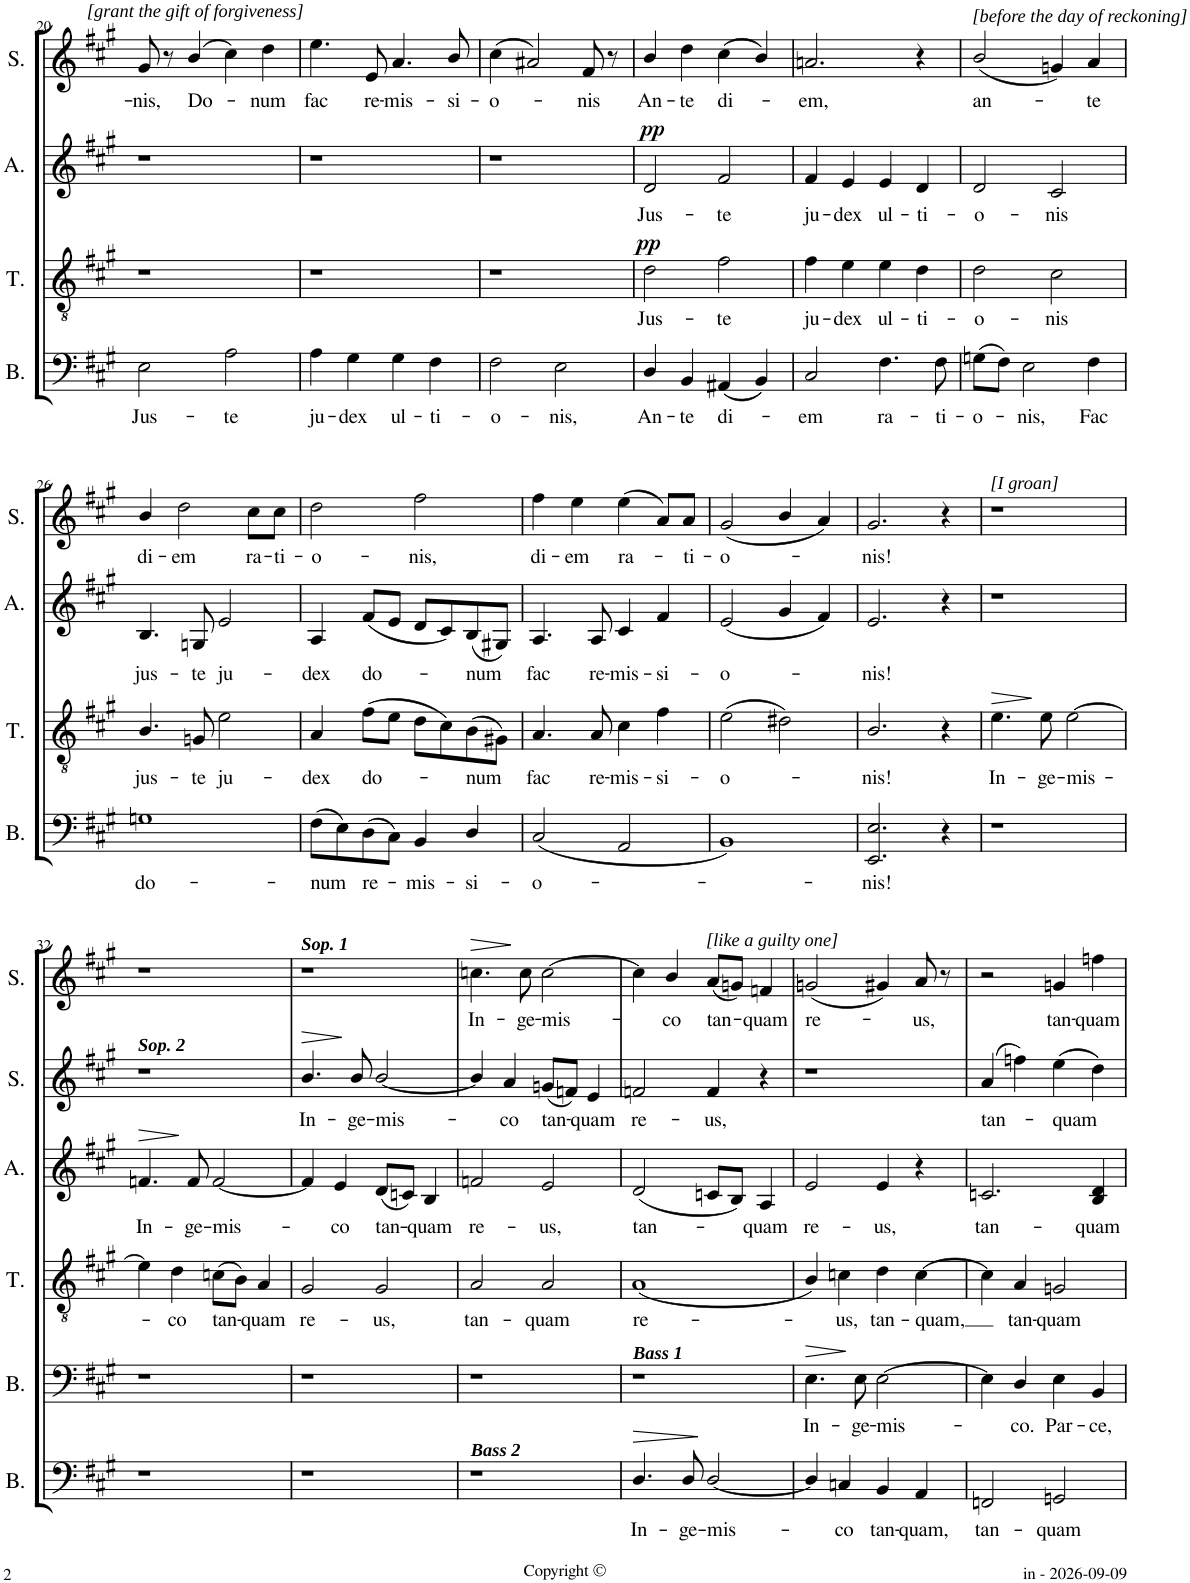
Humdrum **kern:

**kern	**text	**kern	**text	**kern	**text	**dynam	**kern	**text	**dynam	**kern	**text	**dynam	**kern	**text	**dynam
*part6	*part6	*part5	*part5	*part4	*part4	*part4	*part3	*part3	*part3	*part2	*part2	*part2	*part1	*part1	*part1
*staff6	*staff6	*staff5	*staff5	*staff4	*staff4	*staff4	*staff3	*staff3	*staff3	*staff2	*staff2	*staff2	*staff1	*staff1	*staff1
*I"Bass II	*	*I"Bass	*	*I"Tenor	*	*	*I"Alto	*	*	*I"Soprano II	*	*	*I"Soprano	*	*
*I'B.	*	*I'B.	*	*I'T.	*	*	*I'A.	*	*	*I'S.	*	*	*I'S.	*	*
!!LO:PB:g=z
*clefF4	*	*clefF4	*	*clefGv2	*	*	*clefG2	*	*	*clefG2	*	*	*clefG2	*	*
*	*	*	*	*Trd7c12	*	*	*	*	*	*	*	*	*	*	*
*k[f#c#g#]	*	*k[f#c#g#]	*	*k[f#c#g#]	*	*	*k[f#c#g#]	*	*	*k[f#c#g#]	*	*	*k[f#c#g#]	*	*
*A:	*	*A:	*	*A:	*	*	*A:	*	*	*A:	*	*	*A:	*	*
*M4/4	*	*M4/4	*	*M4/4	*	*	*M4/4	*	*	*M4/4	*	*	*M4/4	*	*
*met(c)	*	*met(c)	*	*met(c)	*	*	*met(c)	*	*	*met(c)	*	*	*met(c)	*	*
=20	=20	=20	=20	=20	=20	=20	=20	=20	=20	=20	=20	=20	=20	=20	=20
!	!	!	!LO:LY:b	!	!	!	!	!	!	!	!	!	!	!LO:LY:b	!
1r	.	2E\	Jus-	1r	.	.	1r	.	.	1r	.	.	8g#/	-nis,	.
.	.	.	.	.	.	.	.	.	.	.	.	.	8r	.	.
!	!	!	!	!	!	!	!	!	!	!	!	!	!	!LO:LY:b	!
.	.	.	.	.	.	.	.	.	.	.	.	.	(4b/	Do-	.
!	!	!	!	!	!	!	!	!	!	!	!	!	!LO:TX:a:i:t=[grant the gift of forgiveness]	!	!
!	!	!	!LO:LY:b	!	!	!	!	!	!	!	!	!	!	!	!
.	.	2A\	-te	.	.	.	.	.	.	.	.	.	4cc#\)	.	.
!	!	!	!	!	!	!	!	!	!	!	!	!	!	!LO:LY:b	!
.	.	.	.	.	.	.	.	.	.	.	.	.	4dd\	-num	.
=21	=21	=21	=21	=21	=21	=21	=21	=21	=21	=21	=21	=21	=21	=21	=21
!	!	!	!LO:LY:b	!	!	!	!	!	!	!	!	!	!	!LO:LY:b	!
1r	.	4A\	ju-	1r	.	.	1r	.	.	1r	.	.	4.ee\	fac	.
!	!	!	!LO:LY:b	!	!	!	!	!	!	!	!	!	!	!	!
.	.	4G#\	-dex	.	.	.	.	.	.	.	.	.	.	.	.
!	!	!	!	!	!	!	!	!	!	!	!	!	!	!LO:LY:b	!
.	.	.	.	.	.	.	.	.	.	.	.	.	8e/	re-	.
!	!	!	!LO:LY:b	!	!	!	!	!	!	!	!	!	!	!LO:LY:b	!
.	.	4G#\	ul-	.	.	.	.	.	.	.	.	.	4.a/	-mis-	.
!	!	!	!LO:LY:b	!	!	!	!	!	!	!	!	!	!	!	!
.	.	4F#\	-ti-	.	.	.	.	.	.	.	.	.	.	.	.
!	!	!	!	!	!	!	!	!	!	!	!	!	!	!LO:LY:b	!
.	.	.	.	.	.	.	.	.	.	.	.	.	8b/	-si-	.
=22	=22	=22	=22	=22	=22	=22	=22	=22	=22	=22	=22	=22	=22	=22	=22
!	!	!	!LO:LY:b	!	!	!	!	!	!	!	!	!	!	!LO:LY:b	!
1r	.	2F#\	-o-	1r	.	.	1r	.	.	1r	.	.	(4cc#\	-o-	.
.	.	.	.	.	.	.	.	.	.	.	.	.	2a#X/)	.	.
!	!	!	!LO:LY:b	!	!	!	!	!	!	!	!	!	!	!	!
.	.	2E\	-nis,	.	.	.	.	.	.	.	.	.	.	.	.
!	!	!	!	!	!	!	!	!	!	!	!	!	!	!LO:LY:b	!
.	.	.	.	.	.	.	.	.	.	.	.	.	8f#/	-nis	.
.	.	.	.	.	.	.	.	.	.	.	.	.	8r	.	.
=23	=23	=23	=23	=23	=23	=23	=23	=23	=23	=23	=23	=23	=23	=23	=23
!	!	!	!LO:LY:b	!	!LO:LY:b	!LO:DY:a	!	!LO:LY:b	!LO:DY:a	!	!	!	!	!LO:LY:b	!
1r	.	4D/	An-	2d\	Jus-	pp	2d/	Jus-	pp	1r	.	.	4b/	An-	.
!	!	!	!LO:LY:b	!	!	!	!	!	!	!	!	!	!	!LO:LY:b	!
.	.	4BB/	-te	.	.	.	.	.	.	.	.	.	4dd\	-te	.
!	!	!	!LO:LY:b	!	!LO:LY:b	!	!	!LO:LY:b	!	!	!	!	!	!LO:LY:b	!
.	.	(4AA#X/	di-	2f#\	-te	.	2f#/	-te	.	.	.	.	(4cc#\	di-	.
.	.	4BB/)	.	.	.	.	.	.	.	.	.	.	4b/)	.	.
=24	=24	=24	=24	=24	=24	=24	=24	=24	=24	=24	=24	=24	=24	=24	=24
!	!	!	!LO:LY:b	!	!LO:LY:b	!	!	!LO:LY:b	!	!	!	!	!	!LO:LY:b	!
1r	.	2C#/	-em	4f#\	ju-	.	4f#/	ju-	.	1r	.	.	2.an/	-em,	.
!	!	!	!	!	!LO:LY:b	!	!	!LO:LY:b	!	!	!	!	!	!	!
.	.	.	.	4e\	-dex	.	4e/	-dex	.	.	.	.	.	.	.
!	!	!	!LO:LY:b	!	!LO:LY:b	!	!	!LO:LY:b	!	!	!	!	!	!	!
.	.	4.F#\	ra-	4e\	ul-	.	4e/	ul-	.	.	.	.	.	.	.
!	!	!	!	!	!LO:LY:b	!	!	!LO:LY:b	!	!	!	!	!	!	!
.	.	.	.	4d\	-ti-	.	4d/	-ti-	.	.	.	.	4r	.	.
!	!	!	!LO:LY:b	!	!	!	!	!	!	!	!	!	!	!	!
.	.	8F#\	-ti-	.	.	.	.	.	.	.	.	.	.	.	.
=25	=25	=25	=25	=25	=25	=25	=25	=25	=25	=25	=25	=25	=25	=25	=25
!	!	!	!	!	!	!	!	!	!	!	!	!	!LO:TX:a:i:t=[before the day of reckoning]	!	!
!	!	!	!LO:LY:b	!	!LO:LY:b	!	!	!LO:LY:b	!	!	!	!	!	!LO:LY:b	!
1r	.	(8Gn\L	-o-	2d\	-o-	.	2d/	-o-	.	1r	.	.	(2b/	an-	.
.	.	8F#\J)	.	.	.	.	.	.	.	.	.	.	.	.	.
!	!	!	!LO:LY:b	!	!	!	!	!	!	!	!	!	!	!	!
.	.	2E\	-nis,	.	.	.	.	.	.	.	.	.	.	.	.
!	!	!	!	!	!LO:LY:b	!	!	!LO:LY:b	!	!	!	!	!	!	!
.	.	.	.	2c#\	-nis	.	2c#/	-nis	.	.	.	.	4gn/)	.	.
!	!	!	!LO:LY:b	!	!	!	!	!	!	!	!	!	!	!LO:LY:b	!
.	.	4F#\	Fac	.	.	.	.	.	.	.	.	.	4a/	-te	.
!!LO:LB:g=z
=26	=26	=26	=26	=26	=26	=26	=26	=26	=26	=26	=26	=26	=26	=26	=26
!	!	!	!LO:LY:b	!	!LO:LY:b	!	!	!LO:LY:b	!	!	!	!	!	!LO:LY:b	!
1r	.	1Gn	do-	4.B/	jus-	.	4.B/	jus-	.	1r	.	.	4b/	di-	.
!	!	!	!	!	!	!	!	!	!	!	!	!	!	!LO:LY:b	!
.	.	.	.	.	.	.	.	.	.	.	.	.	2dd\	-em	.
!	!	!	!	!	!LO:LY:b	!	!	!LO:LY:b	!	!	!	!	!	!	!
.	.	.	.	8Gn/	-te	.	8Gn/	-te	.	.	.	.	.	.	.
!	!	!	!	!	!LO:LY:b	!	!	!LO:LY:b	!	!	!	!	!	!	!
.	.	.	.	2e\	ju-	.	2e/	ju-	.	.	.	.	.	.	.
!	!	!	!	!	!	!	!	!	!	!	!	!	!	!LO:LY:b	!
.	.	.	.	.	.	.	.	.	.	.	.	.	8cc#\L	ra-	.
!	!	!	!	!	!	!	!	!	!	!	!	!	!	!LO:LY:b	!
.	.	.	.	.	.	.	.	.	.	.	.	.	8cc#\J	-ti-	.
=27	=27	=27	=27	=27	=27	=27	=27	=27	=27	=27	=27	=27	=27	=27	=27
!	!	!	!LO:LY:b	!	!LO:LY:b	!	!	!LO:LY:b	!	!	!	!	!	!LO:LY:b	!
1r	.	(8F#\L	-num	4A/	-dex	.	4A/	-dex	.	1r	.	.	2dd\	-o-	.
.	.	8E\)	.	.	.	.	.	.	.	.	.	.	.	.	.
!	!	!	!LO:LY:b	!	!LO:LY:b	!	!	!LO:LY:b	!	!	!	!	!	!	!
.	.	(8D\	re-	(8f#\L	do-	.	(8f#/L	do-	.	.	.	.	.	.	.
.	.	8C#\J)	.	8e\J	.	.	8e/J	.	.	.	.	.	.	.	.
!	!	!	!LO:LY:b	!	!	!	!	!	!	!	!	!	!	!LO:LY:b	!
.	.	4BB/	-mis-	8d\L	.	.	8d/L	.	.	.	.	.	2ff#\	-nis,	.
.	.	.	.	8c#\)	.	.	8c#/)	.	.	.	.	.	.	.	.
!	!	!	!LO:LY:b	!	!LO:LY:b	!	!	!LO:LY:b	!	!	!	!	!	!	!
.	.	4D/	-si-	(8B\	-num	.	(8B/	-num	.	.	.	.	.	.	.
.	.	.	.	8G#X\J)	.	.	8G#X/J)	.	.	.	.	.	.	.	.
=28	=28	=28	=28	=28	=28	=28	=28	=28	=28	=28	=28	=28	=28	=28	=28
!	!	!	!LO:LY:b	!	!LO:LY:b	!	!	!LO:LY:b	!	!	!	!	!	!LO:LY:b	!
1r	.	(2C#/	-o-	4.A/	fac	.	4.A/	fac	.	1r	.	.	4ff#\	di-	.
!	!	!	!	!	!	!	!	!	!	!	!	!	!	!LO:LY:b	!
.	.	.	.	.	.	.	.	.	.	.	.	.	4ee\	-em	.
!	!	!	!	!	!LO:LY:b	!	!	!LO:LY:b	!	!	!	!	!	!	!
.	.	.	.	8A/	re-	.	8A/	re-	.	.	.	.	.	.	.
!	!	!	!	!	!LO:LY:b	!	!	!LO:LY:b	!	!	!	!	!	!LO:LY:b	!
.	.	2AA/	.	4c#\	-mis-	.	4c#/	-mis-	.	.	.	.	(4ee\	ra-	.
!	!	!	!	!	!LO:LY:b	!	!	!LO:LY:b	!	!	!	!	!	!	!
.	.	.	.	4f#\	-si-	.	4f#/	-si-	.	.	.	.	8a/L)	.	.
!	!	!	!	!	!	!	!	!	!	!	!	!	!	!LO:LY:b	!
.	.	.	.	.	.	.	.	.	.	.	.	.	8a/J	-ti-	.
=29	=29	=29	=29	=29	=29	=29	=29	=29	=29	=29	=29	=29	=29	=29	=29
!	!	!	!	!	!LO:LY:b	!	!	!LO:LY:b	!	!	!	!	!	!LO:LY:b	!
1r	.	1BB)	.	(2e\	-o-	.	(2e/	-o-	.	1r	.	.	(2g#/	-o-	.
.	.	.	.	2d#X\)	.	.	4g#/	.	.	.	.	.	4b/	.	.
.	.	.	.	.	.	.	4f#/)	.	.	.	.	.	4a/)	.	.
=30	=30	=30	=30	=30	=30	=30	=30	=30	=30	=30	=30	=30	=30	=30	=30
!	!	!	!LO:LY:b	!	!LO:LY:b	!	!	!LO:LY:b	!	!	!	!	!	!LO:LY:b	!
1r	.	2.EE/ 2.E/	-nis!	2.B/	-nis!	.	2.e/	-nis!	.	1r	.	.	2.g#/	-nis!	.
.	.	4r	.	4r	.	.	4r	.	.	.	.	.	4r	.	.
=31	=31	=31	=31	=31	=31	=31	=31	=31	=31	=31	=31	=31	=31	=31	=31
!	!	!	!	!	!	!	!	!	!	!	!	!	!LO:TX:a:i:t=[I groan]	!	!
!	!	!	!	!	!LO:LY:b	!LO:HP:b	!	!	!	!	!	!	!	!	!
1r	.	1r	.	4.e\	In-	>	1r	.	.	1r	.	.	1r	.	.
!	!	!	!	!	!LO:LY:b	!	!	!	!	!	!	!	!	!	!
.	.	.	.	8e\	-ge-	]	.	.	.	.	.	.	.	.	.
!	!	!	!	!	!LO:LY:b	!	!	!	!	!	!	!	!	!	!
.	.	.	.	[2e\	-mis-	.	.	.	.	.	.	.	.	.	.
!!LO:LB:g=z
=32	=32	=32	=32	=32	=32	=32	=32	=32	=32	=32	=32	=32	=32	=32	=32
!	!	!	!	!	!	!	!	!	!	!LO:TX:a:Bi:t=Sop. 2	!	!	!	!	!
!	!	!	!	!	!	!	!	!LO:LY:b	!LO:HP:b	!	!	!	!	!	!
1r	.	1r	.	4e\]	.	.	4.fn/	In-	>	1r	.	.	1r	.	.
!	!	!	!	!	!LO:LY:b	!	!	!	!	!	!	!	!	!	!
.	.	.	.	4d\	-co	.	.	.	.	.	.	.	.	.	.
!	!	!	!	!	!	!	!	!LO:LY:b	!	!	!	!	!	!	!
.	.	.	.	.	.	.	8f/	-ge-	]	.	.	.	.	.	.
!	!	!	!	!	!LO:LY:b	!	!	!LO:LY:b	!	!	!	!	!	!	!
.	.	.	.	(8cn\L	tan-	.	[2f/	-mis-	.	.	.	.	.	.	.
.	.	.	.	8B\J)	.	.	.	.	.	.	.	.	.	.	.
!	!	!	!	!	!LO:LY:b	!	!	!	!	!	!	!	!	!	!
.	.	.	.	4A/	-quam	.	.	.	.	.	.	.	.	.	.
=33	=33	=33	=33	=33	=33	=33	=33	=33	=33	=33	=33	=33	=33	=33	=33
!	!	!	!	!	!	!	!	!	!	!	!	!	!LO:TX:a:Bi:t=Sop. 1	!	!
!	!	!	!	!	!LO:LY:b	!	!	!	!	!	!LO:LY:b	!LO:HP:b	!	!	!
1r	.	1r	.	2G#/	re-	.	4f/]	.	.	4.b/	In-	>	1r	.	.
!	!	!	!	!	!	!	!	!LO:LY:b	!	!	!	!	!	!	!
.	.	.	.	.	.	.	4e/	-co	.	.	.	.	.	.	.
!	!	!	!	!	!	!	!	!	!	!	!LO:LY:b	!	!	!	!
.	.	.	.	.	.	.	.	.	.	8b/	-ge-	]	.	.	.
!	!	!	!	!	!LO:LY:b	!	!	!LO:LY:b	!	!	!LO:LY:b	!	!	!	!
.	.	.	.	2G#/	-us,	.	(8d/L	tan-	.	[2b/	-mis-	.	.	.	.
.	.	.	.	.	.	.	8cn/J)	.	.	.	.	.	.	.	.
!	!	!	!	!	!	!	!	!LO:LY:b	!	!	!	!	!	!	!
.	.	.	.	.	.	.	4B/	-quam	.	.	.	.	.	.	.
=34	=34	=34	=34	=34	=34	=34	=34	=34	=34	=34	=34	=34	=34	=34	=34
!LO:TX:a:Bi:t=Bass 2	!	!	!	!	!	!	!	!	!	!	!	!	!	!	!
!	!	!	!	!	!LO:LY:b	!	!	!LO:LY:b	!	!	!	!	!	!LO:LY:b	!LO:HP:b
1r	.	1r	.	2A/	tan-	.	2fn/	re-	.	4b/]	.	.	4.ccn\	In-	>
!	!	!	!	!	!	!	!	!	!	!	!LO:LY:b	!	!	!	!
.	.	.	.	.	.	.	.	.	.	4a/	-co	.	.	.	.
!	!	!	!	!	!	!	!	!	!	!	!	!	!	!LO:LY:b	!
.	.	.	.	.	.	.	.	.	.	.	.	.	8cc\	-ge-	]
!	!	!	!	!	!LO:LY:b	!	!	!LO:LY:b	!	!	!LO:LY:b	!	!	!LO:LY:b	!
.	.	.	.	2A/	-quam	.	2e/	-us,	.	(8gn/L	tan-	.	[2cc\	-mis-	.
.	.	.	.	.	.	.	.	.	.	8fn/J)	.	.	.	.	.
!	!	!	!	!	!	!	!	!	!	!	!LO:LY:b	!	!	!	!
.	.	.	.	.	.	.	.	.	.	4e/	-quam	.	.	.	.
=35	=35	=35	=35	=35	=35	=35	=35	=35	=35	=35	=35	=35	=35	=35	=35
!	!	!LO:TX:a:Bi:t=Bass 1	!	!	!	!	!	!	!	!	!	!	!	!	!
!	!LO:LY:b	!	!	!	!LO:LY:b	!	!	!LO:LY:b	!	!	!LO:LY:b	!	!	!	!
4.D/	In-	1r	.	(1A	re-	.	(2d/	tan-	.	2fn/	re-	.	4cc\]	.	.
!	!	!	!	!	!	!	!	!	!	!	!	!	!	!LO:LY:b	!
.	.	.	.	.	.	.	.	.	.	.	.	.	4b/	-co	.
!	!LO:LY:b	!	!	!	!	!	!	!	!	!	!	!	!	!	!
8D/	-ge-	.	.	.	.	.	.	.	.	.	.	.	.	.	.
!	!	!	!	!	!	!	!	!	!	!	!	!	!LO:TX:a:i:t=[like a guilty one]	!	!
!	!LO:LY:b	!	!	!	!	!	!	!	!	!	!LO:LY:b	!	!	!LO:LY:b	!
[2D/	-mis-	.	.	.	.	.	8cn/L	.	.	4f/	-us,	.	(8a/L	tan-	.
.	.	.	.	.	.	.	8B/J)	.	.	.	.	.	8gn/J)	.	.
!	!	!	!	!	!	!	!	!LO:LY:b	!	!	!	!	!	!LO:LY:b	!
.	.	.	.	.	.	.	4A/	-quam	.	4r	.	.	4fn/	-quam	.
=36	=36	=36	=36	=36	=36	=36	=36	=36	=36	=36	=36	=36	=36	=36	=36
!	!	!	!LO:LY:b	!	!	!	!	!LO:LY:b	!	!	!	!	!	!LO:LY:b	!
4D/]	.	4.E\	In-	4B/)	.	.	2e/	re-	.	1r	.	.	(2gn/	re-	.
!	!LO:LY:b	!	!	!	!LO:LY:b	!	!	!	!	!	!	!	!	!	!
4Cn/	-co	.	.	4cn\	-us,	.	.	.	.	.	.	.	.	.	.
!	!	!	!LO:LY:b	!	!	!	!	!	!	!	!	!	!	!	!
.	.	8E\	-ge-	.	.	.	.	.	.	.	.	.	.	.	.
!	!LO:LY:b	!	!LO:LY:b	!	!LO:LY:b	!	!	!LO:LY:b	!	!	!	!	!	!	!
4BB/	tan-	[2E\	-mis-	4d\	tan-	.	4e/	-us,	.	.	.	.	4g#X/)	.	.
!	!LO:LY:b	!	!	!	!LO:LY:b	!	!	!	!	!	!	!	!	!LO:LY:b	!
4AA/	-quam,	.	.	[4c\	-quam,	.	4r	.	.	.	.	.	8a/	-us,	.
.	.	.	.	.	.	.	.	.	.	.	.	.	8r	.	.
=37	=37	=37	=37	=37	=37	=37	=37	=37	=37	=37	=37	=37	=37	=37	=37
!	!LO:LY:b	!	!	!	!	!	!	!LO:LY:b	!	!	!LO:LY:b	!	!	!	!
2FFn/	tan-	4E\]	.	4c\]	.	.	2.cn/	tan-	.	(4a/	tan-	.	2r	.	.
!	!	!	!LO:LY:b	!	!LO:LY:b	!	!	!	!	!	!	!	!	!	!
.	.	4D/	-co.	4A/	tan-	.	.	.	.	4ffn\)	.	.	.	.	.
!	!LO:LY:b	!	!LO:LY:b	!	!LO:LY:b	!	!	!	!	!	!LO:LY:b	!	!	!LO:LY:b	!
2GGn/	-quam	4E\	Par-	2Gn/	-quam	.	.	.	.	(4ee\	-quam	.	4gn/	tan-	.
!	!	!	!LO:LY:b	!	!	!	!	!LO:LY:b	!	!	!	!	!	!LO:LY:b	!
.	.	4BB/	-ce,	.	.	.	4B/ 4d/	-quam	.	4dd\)	.	.	4ffn\	-quam	.
=	=	=	=	=	=	=	=	=	=	=	=	=	=	=	=
*-	*-	*-	*-	*-	*-	*-	*-	*-	*-	*-	*-	*-	*-	*-	*-
